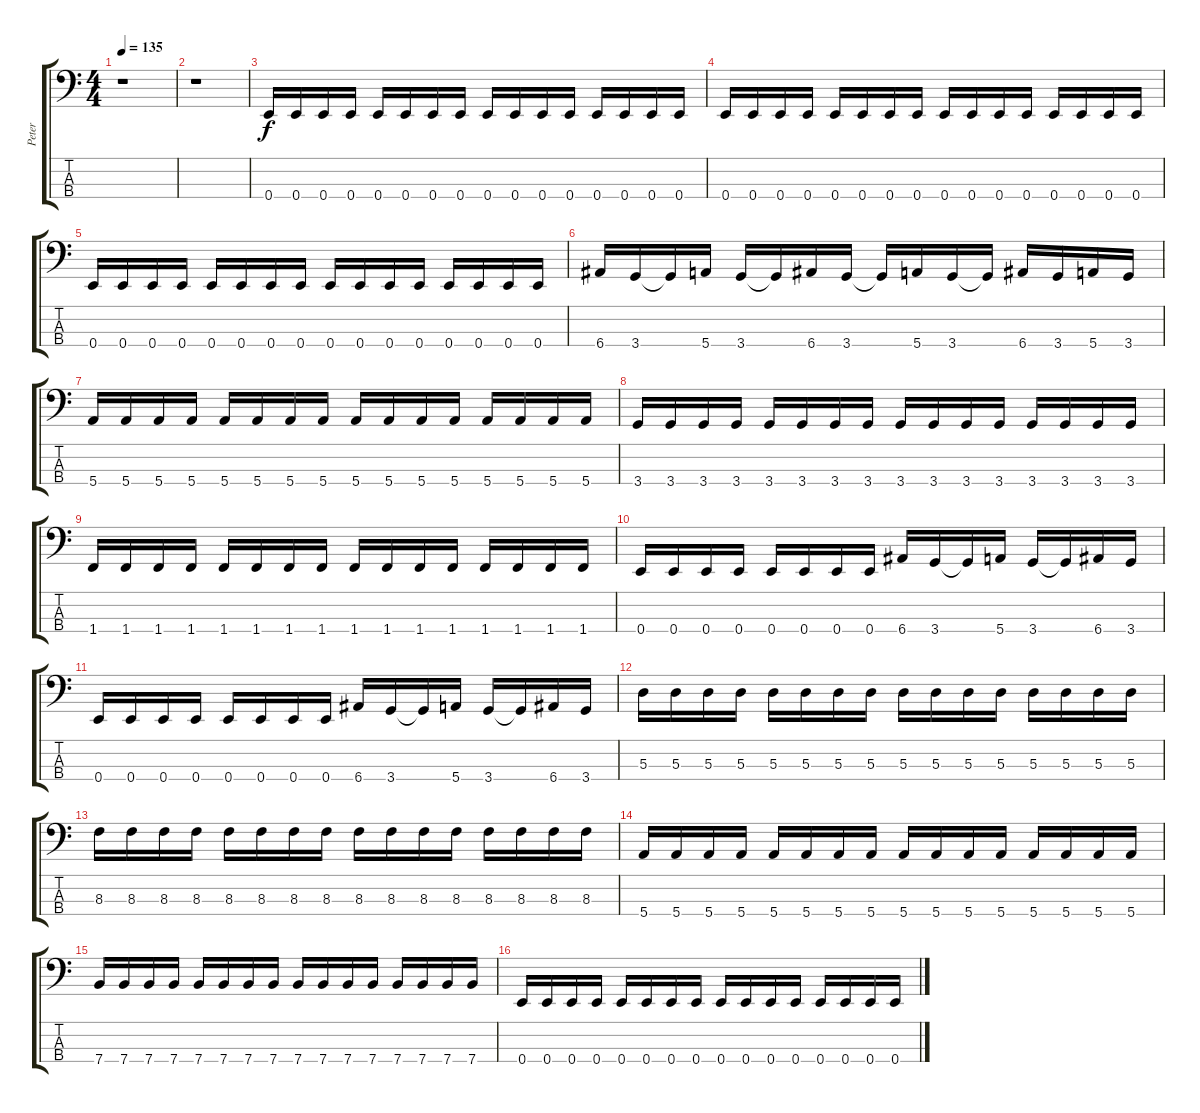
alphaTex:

\track ("Peter" "Peter") {instrument electricbasspick}
\staff {score tabs}
\tuning (G2 D2 A1 E1) {hide}
\ts (4 4)
\tempo 135
\clef f4
\ks c
r.1{dy f instrument electricbasspick} |
r.1 |
0.4.16 0.4.16 0.4.16 0.4.16 0.4.16 0.4.16 0.4.16 0.4.16 0.4.16 0.4.16 0.4.16 0.4.16 0.4.16 0.4.16 0.4.16 0.4.16 |
0.4.16 0.4.16 0.4.16 0.4.16 0.4.16 0.4.16 0.4.16 0.4.16 0.4.16 0.4.16 0.4.16 0.4.16 0.4.16 0.4.16 0.4.16 0.4.16 |
0.4.16 0.4.16 0.4.16 0.4.16 0.4.16 0.4.16 0.4.16 0.4.16 0.4.16 0.4.16 0.4.16 0.4.16 0.4.16 0.4.16 0.4.16 0.4.16 |
6.4.16 3.4.16 3.4{t}.16 5.4.16 3.4.16 3.4{t}.16 6.4.16 3.4.16 3.4{t}.16 5.4.16 3.4.16 3.4{t}.16 6.4.16 3.4.16 5.4.16 3.4.16 |
5.4.16 5.4.16 5.4.16 5.4.16 5.4.16 5.4.16 5.4.16 5.4.16 5.4.16 5.4.16 5.4.16 5.4.16 5.4.16 5.4.16 5.4.16 5.4.16 |
3.4.16 3.4.16 3.4.16 3.4.16 3.4.16 3.4.16 3.4.16 3.4.16 3.4.16 3.4.16 3.4.16 3.4.16 3.4.16 3.4.16 3.4.16 3.4.16 |
1.4.16 1.4.16 1.4.16 1.4.16 1.4.16 1.4.16 1.4.16 1.4.16 1.4.16 1.4.16 1.4.16 1.4.16 1.4.16 1.4.16 1.4.16 1.4.16 |
0.4.16 0.4.16 0.4.16 0.4.16 0.4.16 0.4.16 0.4.16 0.4.16 6.4.16 3.4.16 3.4{t}.16 5.4.16 3.4.16 3.4{t}.16 6.4.16 3.4.16 |
0.4.16 0.4.16 0.4.16 0.4.16 0.4.16 0.4.16 0.4.16 0.4.16 6.4.16 3.4.16 3.4{t}.16 5.4.16 3.4.16 3.4{t}.16 6.4.16 3.4.16 |
5.3.16 5.3.16 5.3.16 5.3.16 5.3.16 5.3.16 5.3.16 5.3.16 5.3.16 5.3.16 5.3.16 5.3.16 5.3.16 5.3.16 5.3.16 5.3.16 |
8.3.16 8.3.16 8.3.16 8.3.16 8.3.16 8.3.16 8.3.16 8.3.16 8.3.16 8.3.16 8.3.16 8.3.16 8.3.16 8.3.16 8.3.16 8.3.16 |
5.4.16 5.4.16 5.4.16 5.4.16 5.4.16 5.4.16 5.4.16 5.4.16 5.4.16 5.4.16 5.4.16 5.4.16 5.4.16 5.4.16 5.4.16 5.4.16 |
7.4.16 7.4.16 7.4.16 7.4.16 7.4.16 7.4.16 7.4.16 7.4.16 7.4.16 7.4.16 7.4.16 7.4.16 7.4.16 7.4.16 7.4.16 7.4.16 |
0.4.16 0.4.16 0.4.16 0.4.16 0.4.16 0.4.16 0.4.16 0.4.16 0.4.16 0.4.16 0.4.16 0.4.16 0.4.16 0.4.16 0.4.16 0.4.16
